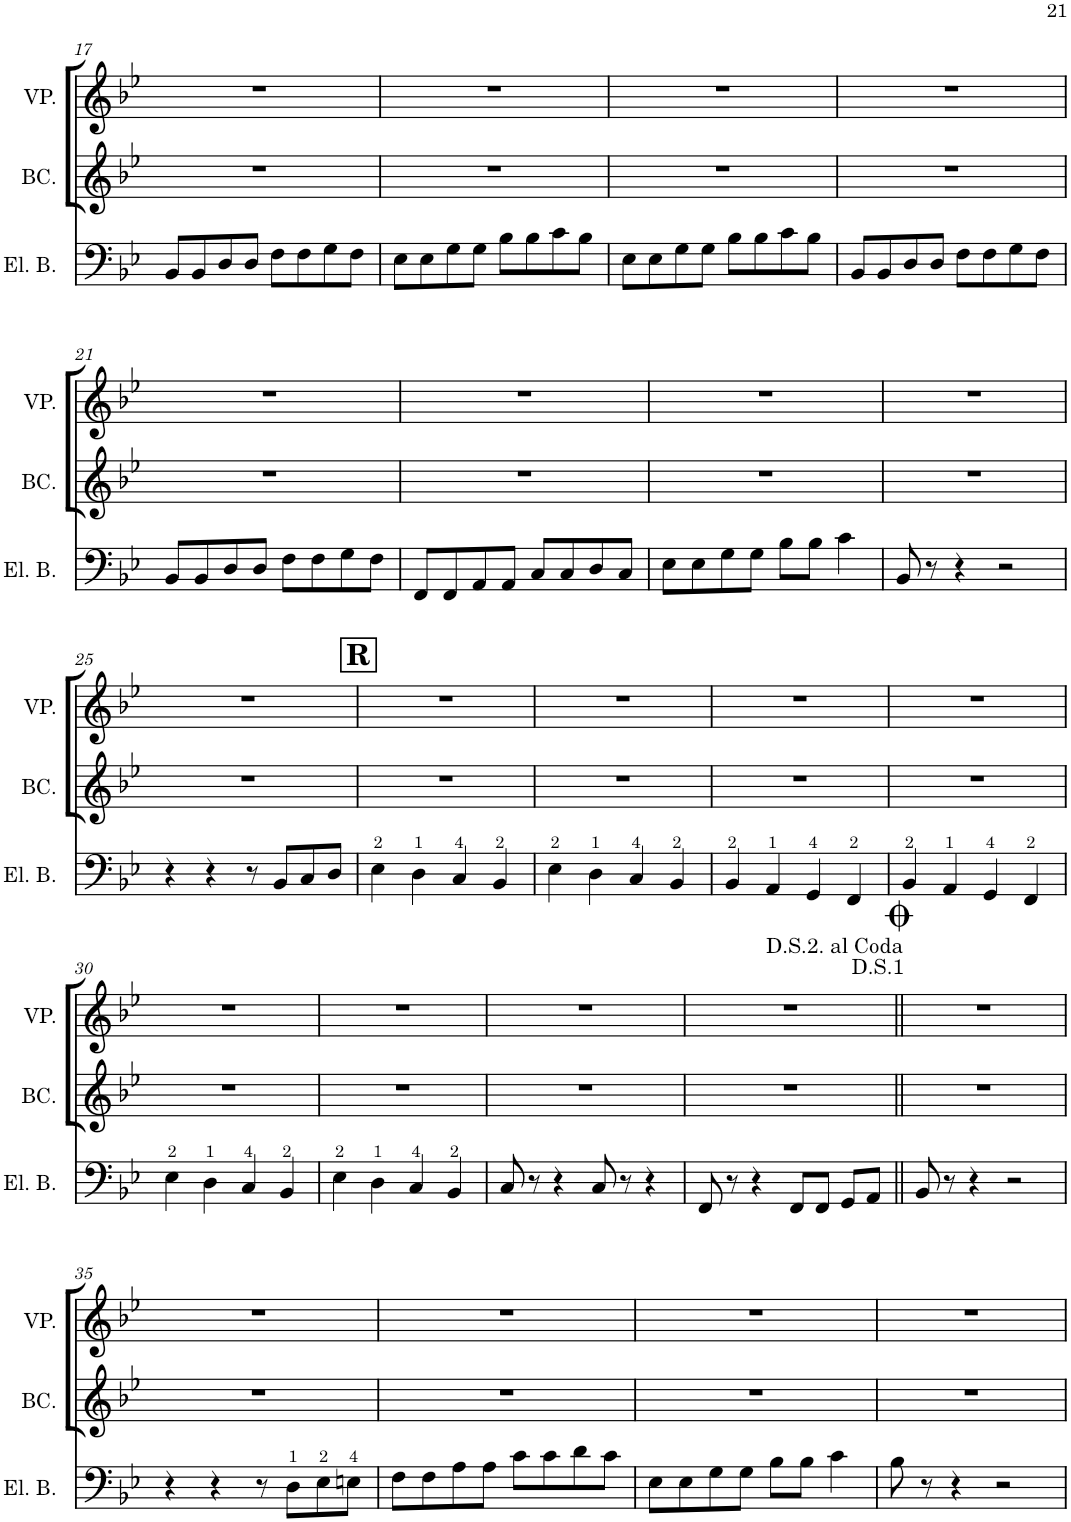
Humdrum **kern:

**kern	**kern	**kern
*part3	*part2	*part1
*staff3	*staff2	*staff1
*I"Electric Bass	*I"Back Vocal	*I"VozPrincipal
*I'El. B.	*I'BC.	*I'VP.
!!LO:PB:g=z
*clefF4	*clefG2	*clefG2
*Trd7c12	*	*
*k[b-e-]	*k[b-e-]	*k[b-e-]
*M4/4	*M4/4	*M4/4
*met(c)	*met(c)	*met(c)
=17	=17	=17
8BB-/L	1r	1r
8BB-/	.	.
8D/	.	.
8D/J	.	.
8F\L	.	.
8F\	.	.
8G\	.	.
8F\J	.	.
=18	=18	=18
8E-\L	1r	1r
8E-\	.	.
8G\	.	.
8G\J	.	.
8B-\L	.	.
8B-\	.	.
8c\	.	.
8B-\J	.	.
=19	=19	=19
8E-\L	1r	1r
8E-\	.	.
8G\	.	.
8G\J	.	.
8B-\L	.	.
8B-\	.	.
8c\	.	.
8B-\J	.	.
=20	=20	=20
8BB-/L	1r	1r
8BB-/	.	.
8D/	.	.
8D/J	.	.
8F\L	.	.
8F\	.	.
8G\	.	.
8F\J	.	.
!!LO:LB:g=z
=21	=21	=21
8BB-/L	1r	1r
8BB-/	.	.
8D/	.	.
8D/J	.	.
8F\L	.	.
8F\	.	.
8G\	.	.
8F\J	.	.
=22	=22	=22
8FF/L	1r	1r
8FF/	.	.
8AA/	.	.
8AA/J	.	.
8C/L	.	.
8C/	.	.
8D/	.	.
8C/J	.	.
=23	=23	=23
8E-\L	1r	1r
8E-\	.	.
8G\	.	.
8G\J	.	.
8B-\L	.	.
8B-\J	.	.
4c\	.	.
=24	=24	=24
8BB-/	1r	1r
8r	.	.
4r	.	.
2r	.	.
!!LO:LB:g=z
=25	=25	=25
4r	1r	1r
4r	.	.
8r	.	.
8BB-/L	.	.
8C/	.	.
8D/J	.	.
!!LO:REH:place=s1:a:B:cj:fs=14:t=R
=26	=26	=26
4E-\	1r	1r
4D\	.	.
4C/	.	.
4BB-/	.	.
=27	=27	=27
4E-\	1r	1r
4D\	.	.
4C/	.	.
4BB-/	.	.
=28	=28	=28
4BB-/	1r	1r
4AA/	.	.
4GG/	.	.
4FF/	.	.
=29	=29	=29
4BB-/	1r	1r
4AA/	.	.
4GG/	.	.
4FF/	.	.
!!LO:LB:g=z
=30	=30	=30
4E-\	1r	1r
4D\	.	.
4C/	.	.
4BB-/	.	.
=31	=31	=31
4E-\	1r	1r
4D\	.	.
4C/	.	.
4BB-/	.	.
=32	=32	=32
8C/	1r	1r
8r	.	.
4r	.	.
8C/	.	.
8r	.	.
4r	.	.
=33	=33	=33
8FF/	1r	1r
8r	.	.
4r	.	.
8FF/L	.	.
8FF/J	.	.
8GG/L	.	.
8AA/J	.	.
!	!	!LO:TX:a:t=D.S.1
!	!	!LO:TX:a:t=D.S.2. al Coda
=34||	=34||	=34||
8BB-/	1r	1r
8r	.	.
4r	.	.
2r	.	.
!!LO:LB:g=z
=35	=35	=35
4r	1r	1r
4r	.	.
8r	.	.
8D\L	.	.
8E-\	.	.
8En\J	.	.
=36	=36	=36
8F\L	1r	1r
8F\	.	.
8A\	.	.
8A\J	.	.
8c\L	.	.
8c\	.	.
8d\	.	.
8c\J	.	.
=37	=37	=37
8E-\L	1r	1r
8E-\	.	.
8G\	.	.
8G\J	.	.
8B-\L	.	.
8B-\J	.	.
4c\	.	.
=38	=38	=38
8B-\	1r	1r
8r	.	.
4r	.	.
2r	.	.
=	=	=
*-	*-	*-
